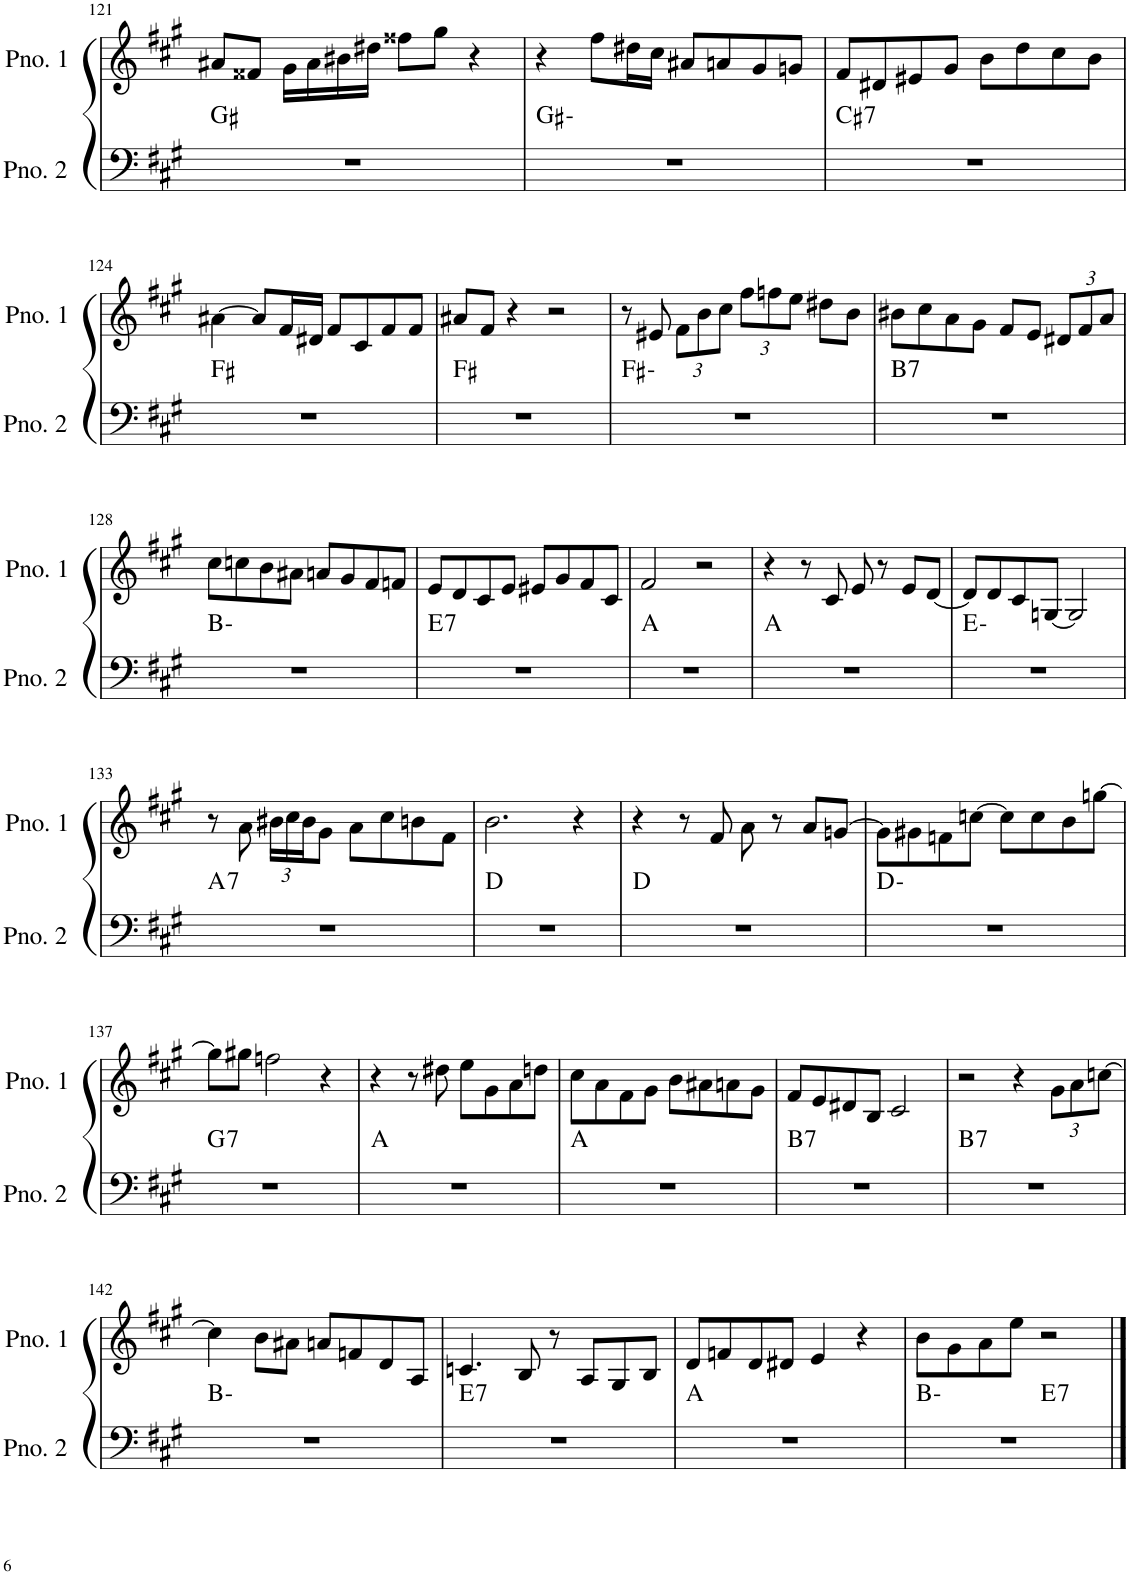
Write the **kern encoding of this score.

**kern	**harte	**kern
*part2	*part2	*part1
*staff2	*	*staff1
*I"ピアノ 2	*	*I"ピアノ 1
!!LO:PB:g=z
*clefF4	*	*clefG2
*k[f#c#g#]	*	*k[f#c#g#]
*M4/4	*	*M4/4
=121	=121	=121
1r	G#:maj	8a#X/L
.	.	8f##X/J
.	.	16g#\LL
.	.	16a#\
.	.	16b#X\
.	.	16dd#X\JJ
.	.	8ff##X\L
.	.	8gg#\J
.	.	4r
=122	=122	=122
1r	G#:min	4r
.	.	8ff#\L
.	.	16dd#X\L
.	.	16cc#\JJ
.	.	8a#X/L
.	.	8an/
.	.	8g#/
.	.	8gn/J
=123	=123	=123
!	!LO:H:kt=7	!
1r	C#:7	8f#/L
.	.	8d#X/
.	.	8e#X/
.	.	8g#/J
.	.	8b\L
.	.	8dd\
.	.	8cc#\
.	.	8b\J
!!LO:LB:g=z
=124	=124	=124
1r	F#:maj	[4a#X\
.	.	8a#/L]
.	.	16f#/L
.	.	16d#X/JJ
.	.	8f#/L
.	.	8c#/
.	.	8f#/
.	.	8f#/J
=125	=125	=125
1r	F#:maj	8a#X/L
.	.	8f#/J
.	.	4r
.	.	2r
=126	=126	=126
1r	F#:min	8r
.	.	8e#X/
*	*	*Xbrackettup
.	.	12f#\L
.	.	12b\
.	.	12cc#\J
.	.	12ff#\L
.	.	12ffn\
.	.	12ee\J
.	.	8dd#X\L
.	.	8b\J
=127	=127	=127
!	!LO:H:kt=7	!
1r	B:7	8b#X\L
.	.	8cc#\
.	.	8a\
.	.	8g#\J
.	.	8f#/L
.	.	8e/J
.	.	12d#X/L
.	.	12f#/
.	.	12a/J
!!LO:LB:g=z
=128	=128	=128
1r	B:min	8cc#\L
.	.	8ccn\
.	.	8b\
.	.	8a#X\J
.	.	8an/L
.	.	8g#/
.	.	8f#/
.	.	8fn/J
=129	=129	=129
!	!LO:H:kt=7	!
1r	E:7	8e/L
.	.	8d/
.	.	8c#/
.	.	8e/J
.	.	8e#X/L
.	.	8g#/
.	.	8f#/
.	.	8c#/J
=130	=130	=130
1r	A:maj	2f#/
.	.	2r
=131	=131	=131
1r	A:maj	4r
.	.	8r
.	.	8c#/
.	.	8e/
.	.	8r
.	.	8e/L
.	.	[8d/J
=132	=132	=132
1r	E:min	8d/L]
.	.	8d/
.	.	8c#/
.	.	[8Gn/J
.	.	2G/]
!!LO:LB:g=z
=133	=133	=133
!	!LO:H:kt=7	!
1r	A:7	8r
.	.	8a\
.	.	24b#X\LL
.	.	24cc#\
.	.	24b#\J
.	.	8g#\J
.	.	8a\L
.	.	8cc#\
.	.	8bn\
.	.	8f#\J
=134	=134	=134
1r	D:maj	2.b\
.	.	4r
=135	=135	=135
1r	D:maj	4r
.	.	8r
.	.	8f#/
.	.	8a\
.	.	8r
.	.	8a/L
.	.	[8gn/J
=136	=136	=136
1r	D:min	8g\L]
.	.	8g#X\
.	.	8fn\
.	.	[8ccn\J
.	.	8cc\L]
.	.	8cc\
.	.	8b\
.	.	[8ggn\J
!!LO:LB:g=z
=137	=137	=137
!	!LO:H:kt=7	!
1r	G:7	8gg\L]
.	.	8gg#X\J
.	.	2ffn\
.	.	4r
=138	=138	=138
1r	A:maj	4r
.	.	8r
.	.	8dd#X\
.	.	8ee\L
.	.	8g#\
.	.	8a\
.	.	8ddn\J
=139	=139	=139
1r	A:maj	8cc#\L
.	.	8a\
.	.	8f#\
.	.	8g#\J
.	.	8b\L
.	.	8a#X\
.	.	8an\
.	.	8g#\J
=140	=140	=140
!	!LO:H:kt=7	!
1r	B:7	8f#/L
.	.	8e/
.	.	8d#X/
.	.	8B/J
.	.	2c#/
=141	=141	=141
!	!LO:H:kt=7	!
1r	B:7	2r
.	.	4r
.	.	12g#\L
.	.	12a\
.	.	[12ccn\J
!!LO:LB:g=z
=142	=142	=142
1r	B:min	4cc\]
.	.	8b\L
.	.	8a#X\J
.	.	8an/L
.	.	8fn/
.	.	8d/
.	.	8A/J
=143	=143	=143
!	!LO:H:kt=7	!
1r	E:7	4.cn/
.	.	8B/
.	.	8r
.	.	8A/L
.	.	8G#/
.	.	8B/J
=144	=144	=144
1r	A:maj	8d/L
.	.	8fn/
.	.	8d/
.	.	8d#X/J
.	.	4e/
.	.	4r
=145	=145	=145
*^	*	*
1r	2ryy	B:min	8b\L
.	.	.	8g#\
.	.	.	8a\
.	.	.	8ee\J
!	!	!LO:H:kt=7	!
.	2ryy	E:7	2r
*v	*v	*	*
==	==	==
*-	*-	*-
